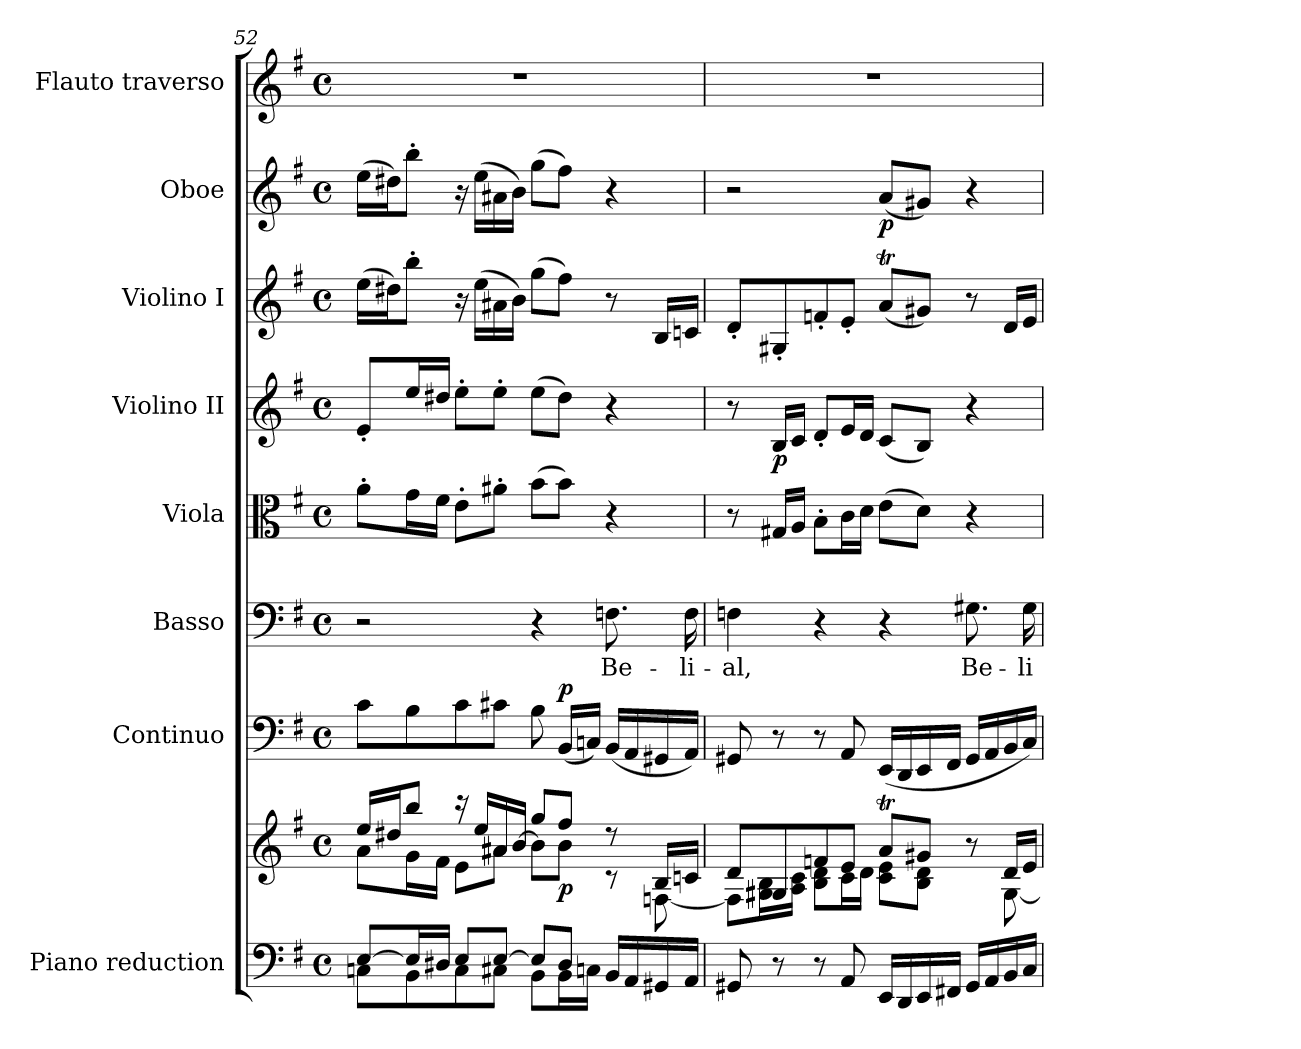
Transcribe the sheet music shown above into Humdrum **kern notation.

**kern	**kern	**dynam	**kern	**dynam	**kern	**text	**kern	**dynam	**kern	**dynam	**kern	**dynam	**kern	**dynam	**kern
*part8	*part8	*part8	*part7	*part7	*part6	*part6	*part5	*part5	*part4	*part4	*part3	*part3	*part2	*part2	*part1
*staff9	*staff8	*staff8/9	*staff7	*staff7	*staff6	*staff6	*staff5	*staff5	*staff4	*staff4	*staff3	*staff3	*staff2	*staff2	*staff1
*I"Piano reduction	*	*	*I"Continuo	*	*I"Basso	*	*I"Viola	*	*I"Violino II	*	*I"Violino I	*	*I"Oboe	*	*I"Flauto traverso
*I'Pno	*	*	*	*	*	*	*I'Vla	*	*I'Vln	*	*I'Vln	*	*I'Ob	*	*I'Fl
!!LO:PB:g=z
*clefF4	*clefG2	*	*clefF4	*	*clefF4	*	*clefC3	*	*clefG2	*	*clefG2	*	*clefG2	*	*clefG2
*k[f#]	*k[f#]	*	*k[f#]	*	*k[f#]	*	*k[f#]	*	*k[f#]	*	*k[f#]	*	*k[f#]	*	*k[f#]
*M4/4	*M4/4	*	*M4/4	*	*M4/4	*	*M4/4	*	*M4/4	*	*M4/4	*	*M4/4	*	*M4/4
*met(c)	*met(c)	*	*met(c)	*	*met(c)	*	*met(c)	*	*met(c)	*	*met(c)	*	*met(c)	*	*met(c)
=52	=52	=52	=52	=52	=52	=52	=52	=52	=52	=52	=52	=52	=52	=52	=52
*^	*^	*	*	*	*	*	*	*	*	*	*	*	*	*	*
[8E/L	8Cn\L	16ee/LL	8a\L	.	8c\L	.	2r	.	8a'\L	.	8e'/L	.	(16ee\LL	.	(16ee\LL	.	1r
.	.	16dd#X/J	.	.	.	.	.	.	.	.	.	.	16dd#X\J)	.	16dd#X\J)	.	.
16E/L]	8BB\	8bb/J	16g\L	.	8B\	.	.	.	16g\L	.	16ee/L	.	8bb'\J	.	8bb'\J	.	.
16D#X/JJ	.	.	16f#\JJ	.	.	.	.	.	16f#\JJ	.	16dd#X/JJ	.	.	.	.	.	.
8E/L	8C\	16r	8e\L	.	8c\	.	.	.	8e'\L	.	8ee'\L	.	16r	.	16r	.	.
.	.	16ee/LL	.	.	.	.	.	.	.	.	.	.	(16ee\LL	.	(16ee\LL	.	.
[8E/J	8C#X\J	16a#X/	8a#\J	.	8c#X\J	.	.	.	8a#X'\J	.	8ee'\J	.	16a#X\	.	16a#X\	.	.
.	.	[<16b/JJ	.	.	.	.	.	.	.	.	.	.	16b\JJ)	.	16b\JJ)	.	.
8E/L]	8BB\L	8gg/L	8b\L]	.	8B\	.	4r	.	(8b\L	.	(8ee\L	.	(8gg\L	.	(8gg\L	.	.
!	!	!	!	!LO:DY:b	!	!LO:DY:a	!	!	!	!	!	!	!	!	!	!	!
8D#/J	16BB\L	8ff#/J	8b\J	p	(16BB/LL	p	.	.	8b\J)	.	8dd#\J)	.	8ff#\J)	.	8ff#\J)	.	.
.	16Cn\JJ	.	.	.	16Cn/JJ)	.	.	.	.	.	.	.	.	.	.	.	.
!	!	!	!	!	!	!	!	!LO:LY:b	!	!	!	!	!	!	!	!	!
16BB/LL	4ryy	8r	8r	.	(16BB/LL	.	8.Fn\	Be-	4r	.	4r	.	8r	.	4r	.	.
16AA/	.	.	.	.	16AA/	.	.	.	.	.	.	.	.	.	.	.	.
!	!	!	!	!	!	!	!	!	!	!	!	!	!	!LO:DY:b	!	!	!
!	!	!	!	!	!	!	!	!	!	!	!	!	!	!LO:DY:n=1:b	!	!	!
!	!	!	!	!	!	!	!	!	!	!	!	!	!	!LO:DY:n=2:b	!	!	!
16GG#X/	.	16B/LL	[8Fn\	.	16GG#X/	.	.	.	.	.	.	.	16B/LL	other-dynamics p other-dynamics	.	.	.
!	!	!	!	!	!	!	!	!LO:LY:b	!	!	!	!	!	!	!	!	!
16AA/JJ	.	16cn/JJ	.	.	16AA/JJ)	.	16F\	-li-	.	.	.	.	16cn/JJ	.	.	.	.
*v	*v	*	*	*	*	*	*	*	*	*	*	*	*	*	*	*	*
=53	=53	=53	=53	=53	=53	=53	=53	=53	=53	=53	=53	=53	=53	=53	=53	=53
!	!	!	!	!	!	!	!LO:LY:b	!	!	!	!	!	!	!	!	!
8GG#X/	8d/L	8F\L]	.	8GG#X/	.	4Fn\	-al,	8r	.	8r	.	8d'/L	.	2r	.	1r
!	!	!	!	!	!	!	!	!	!LO:DY:b	!	!	!	!	!	!	!
!	!	!	!	!	!	!	!	!	!LO:DY:n=1:b	!	!	!	!	!	!	!
!	!	!	!	!	!	!	!	!	!LO:DY:n=2:b	!	!LO:DY:b	!	!	!	!	!
8r	8G#X/	16G#\ 16B\L	.	8r	.	.	.	16G#X/LL	other-dynamics p other-dynamics	16B/LL	p	8G#X'/	.	.	.	.
.	.	16A\ 16c\JJ	.	.	.	.	.	16A/JJ	.	16c/JJ	.	.	.	.	.	.
8r	8fn/	8B\ 8d\L	.	8r	.	4r	.	8B'\L	.	8d'/L	.	8fn'/	.	.	.	.
8AA/	8e/J	16c\L	.	8AA/	.	.	.	16c\L	.	16e/L	.	8e'/J	.	.	.	.
.	.	16d\JJ	.	.	.	.	.	16d\JJ	.	16d/JJ	.	.	.	.	.	.
!	!	!	!	!	!	!	!	!	!	!	!	!	!	!	!LO:DY:b	!
16EE/LL	8aT/L	8c\ 8e\L	.	(16EE/LL	.	4r	.	(8e\L	.	(8c/L	.	(8aT/L	.	(8a/L	p	.
16DD/	.	.	.	16DD/	.	.	.	.	.	.	.	.	.	.	.	.
16EE/	8g#X/J	8B\ 8d\J	.	16EE/	.	.	.	8d\J)	.	8B/J)	.	8g#X/J)	.	8g#X/J)	.	.
16FF#X/JJ	.	.	.	16FF#/JJ	.	.	.	.	.	.	.	.	.	.	.	.
!	!	!	!	!	!	!	!LO:LY:b	!	!	!	!	!	!	!	!	!
16GG#/LL	8r	8ryy	.	16GG#/LL	.	8.G#X\	Be-	4r	.	4r	.	8r	.	4r	.	.
16AA/	.	.	.	16AA/	.	.	.	.	.	.	.	.	.	.	.	.
16BB/	16d/LL	[8G#\	.	16BB/	.	.	.	.	.	.	.	16d/LL	.	.	.	.
!	!	!	!	!	!	!	!LO:LY:b	!	!	!	!	!	!	!	!	!
16C/JJ	16e/JJ	.	.	16C/JJ)	.	16G#\	-li-	.	.	.	.	16e/JJ	.	.	.	.
*	*v	*v	*	*	*	*	*	*	*	*	*	*	*	*	*	*
=	=	=	=	=	=	=	=	=	=	=	=	=	=	=	=
*-	*-	*-	*-	*-	*-	*-	*-	*-	*-	*-	*-	*-	*-	*-	*-
